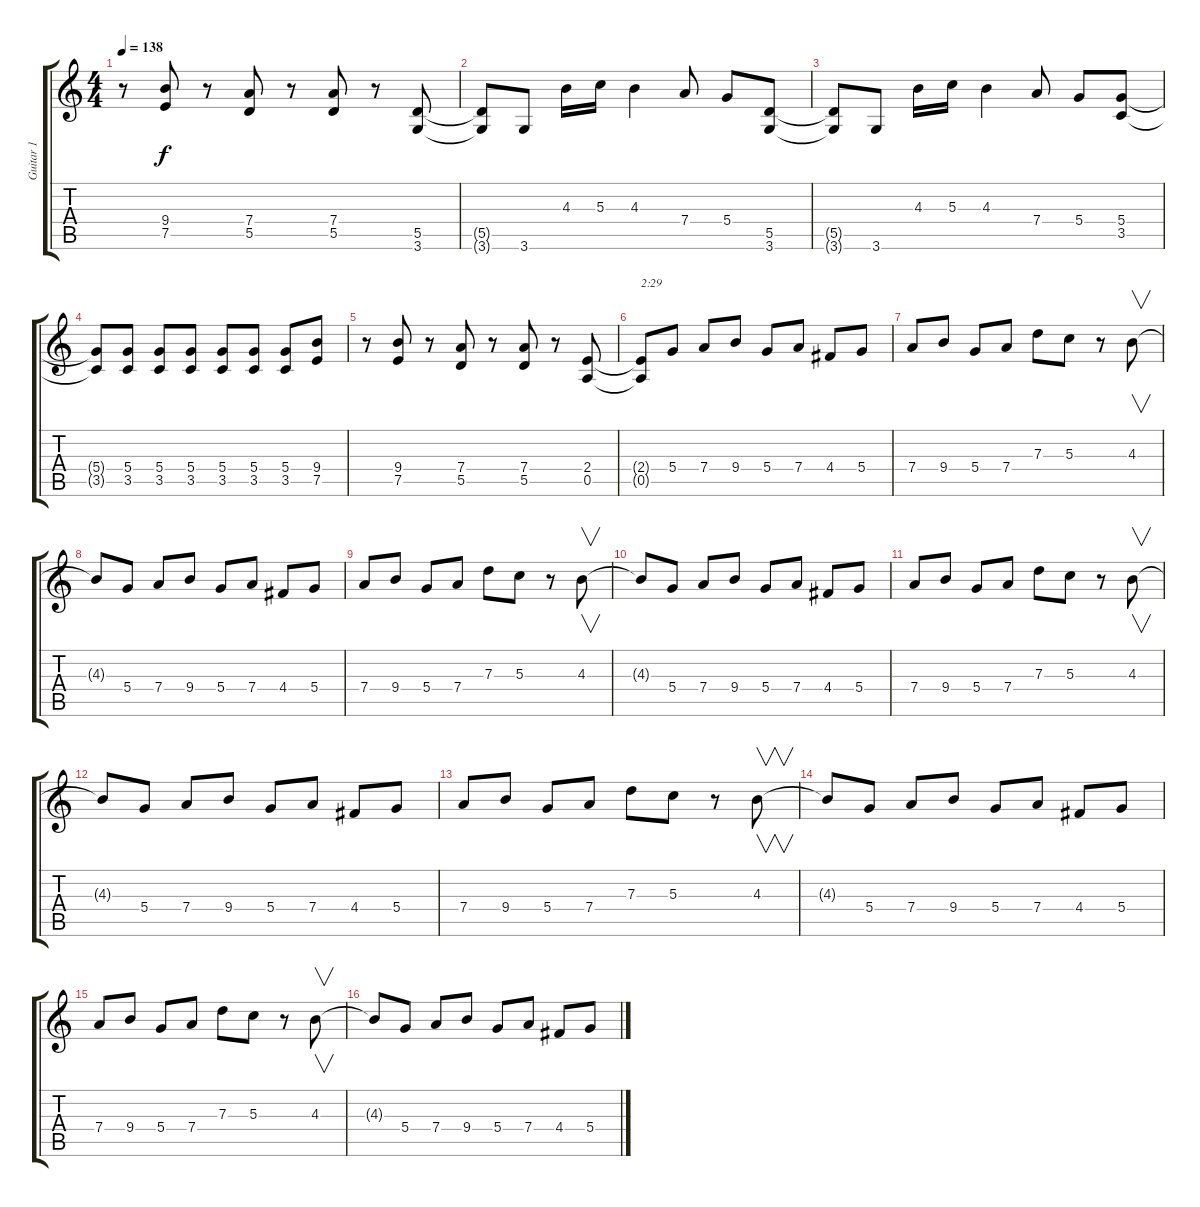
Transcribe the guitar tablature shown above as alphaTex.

\track ("Guitar 1" "Guitar 1") {instrument overdrivenguitar}
\staff {score tabs}
\tuning (E4 B3 G3 D3 A2 E2) {hide}
\ts (4 4)
\tempo 138
\clef g2
\ks c
r.8{dy f} (9.4 7.5).8 r.8 (7.4 5.5).8 r.8 (7.4 5.5).8 r.8 (5.5 3.6).8 |
(5.5{t} 3.6{t}).8 3.6.8 4.3.16 5.3.16 4.3.4 7.4.8 5.4.8 (5.5 3.6).8 |
(5.5{t} 3.6{t}).8 3.6.8 4.3.16 5.3.16 4.3.4 7.4.8 5.4.8 (5.4 3.5).8 |
(5.4{t} 3.5{t}).8 (5.4 3.5).8 (5.4 3.5).8 (5.4 3.5).8 (5.4 3.5).8 (5.4 3.5).8 (5.4 3.5).8 (9.4 7.5).8 |
r.8 (9.4 7.5).8 r.8 (7.4 5.5).8 r.8 (7.4 5.5).8 r.8 (2.4 0.5).8 |
(2.4{t} 0.5{t}).8{txt "2:29"} 5.4.8 7.4.8 9.4.8 5.4.8 7.4.8 4.4.8 5.4.8 |
7.4.8 9.4.8 5.4.8 7.4.8 7.3.8 5.3.8 r.8 4.3.8{v} |
4.3{t}.8 5.4.8 7.4.8 9.4.8 5.4.8 7.4.8 4.4.8 5.4.8 |
7.4.8 9.4.8 5.4.8 7.4.8 7.3.8 5.3.8 r.8 4.3.8{v} |
4.3{t}.8 5.4.8 7.4.8 9.4.8 5.4.8 7.4.8 4.4.8 5.4.8 |
7.4.8 9.4.8 5.4.8 7.4.8 7.3.8 5.3.8 r.8 4.3.8{v} |
4.3{t}.8 5.4.8 7.4.8 9.4.8 5.4.8 7.4.8 4.4.8 5.4.8 |
7.4.8 9.4.8 5.4.8 7.4.8 7.3.8 5.3.8 r.8 4.3.8{v} |
4.3{t}.8 5.4.8 7.4.8 9.4.8 5.4.8 7.4.8 4.4.8 5.4.8 |
7.4.8 9.4.8 5.4.8 7.4.8 7.3.8 5.3.8 r.8 4.3.8{v} |
4.3{t}.8 5.4.8 7.4.8 9.4.8 5.4.8 7.4.8 4.4.8 5.4.8
